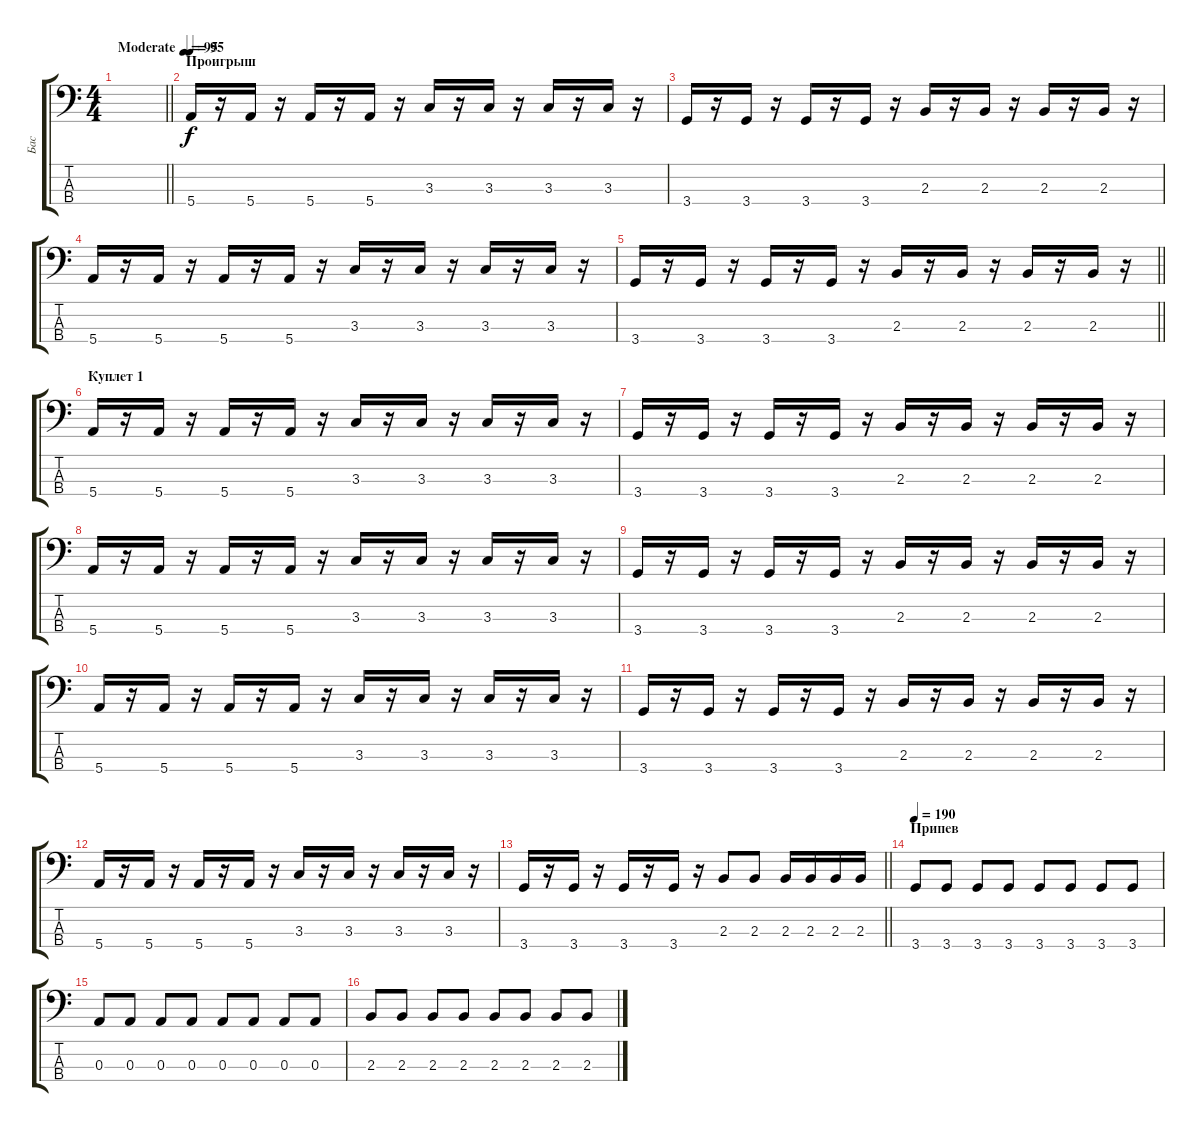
\track ("Бас" "Бас") {instrument electricbassfinger}
\staff {score tabs}
\tuning (G2 D2 A1 E1) {hide}
\ts (4 4)
\tempo (95 "Moderate")
\clef f4
\barLineRight lightlight
\ks c
|
\section ("" "Проигрыш")
\tempo 95
5.4.16 r.16 5.4.16 r.16 5.4.16 r.16 5.4.16 r.16 3.3.16 r.16 3.3.16 r.16 3.3.16 r.16 3.3.16 r.16 |
3.4.16 r.16 3.4.16 r.16 3.4.16 r.16 3.4.16 r.16 2.3.16 r.16 2.3.16 r.16 2.3.16 r.16 2.3.16 r.16 |
5.4.16 r.16 5.4.16 r.16 5.4.16 r.16 5.4.16 r.16 3.3.16 r.16 3.3.16 r.16 3.3.16 r.16 3.3.16 r.16 |
\barLineRight lightlight
3.4.16 r.16 3.4.16 r.16 3.4.16 r.16 3.4.16 r.16 2.3.16 r.16 2.3.16 r.16 2.3.16 r.16 2.3.16 r.16 |
\section ("" "Куплет 1")
5.4.16 r.16 5.4.16 r.16 5.4.16 r.16 5.4.16 r.16 3.3.16 r.16 3.3.16 r.16 3.3.16 r.16 3.3.16 r.16 |
3.4.16 r.16 3.4.16 r.16 3.4.16 r.16 3.4.16 r.16 2.3.16 r.16 2.3.16 r.16 2.3.16 r.16 2.3.16 r.16 |
5.4.16 r.16 5.4.16 r.16 5.4.16 r.16 5.4.16 r.16 3.3.16 r.16 3.3.16 r.16 3.3.16 r.16 3.3.16 r.16 |
3.4.16 r.16 3.4.16 r.16 3.4.16 r.16 3.4.16 r.16 2.3.16 r.16 2.3.16 r.16 2.3.16 r.16 2.3.16 r.16 |
5.4.16 r.16 5.4.16 r.16 5.4.16 r.16 5.4.16 r.16 3.3.16 r.16 3.3.16 r.16 3.3.16 r.16 3.3.16 r.16 |
3.4.16 r.16 3.4.16 r.16 3.4.16 r.16 3.4.16 r.16 2.3.16 r.16 2.3.16 r.16 2.3.16 r.16 2.3.16 r.16 |
5.4.16 r.16 5.4.16 r.16 5.4.16 r.16 5.4.16 r.16 3.3.16 r.16 3.3.16 r.16 3.3.16 r.16 3.3.16 r.16 |
\barLineRight lightlight
3.4.16 r.16 3.4.16 r.16 3.4.16 r.16 3.4.16 r.16 2.3.8 2.3.8 2.3.16 2.3.16 2.3.16 2.3.16 |
\section ("" "Припев")
\tempo 190
3.4.8 3.4.8 3.4.8 3.4.8 3.4.8 3.4.8 3.4.8 3.4.8 |
0.3.8 0.3.8 0.3.8 0.3.8 0.3.8 0.3.8 0.3.8 0.3.8 |
2.3.8 2.3.8 2.3.8 2.3.8 2.3.8 2.3.8 2.3.8 2.3.8
